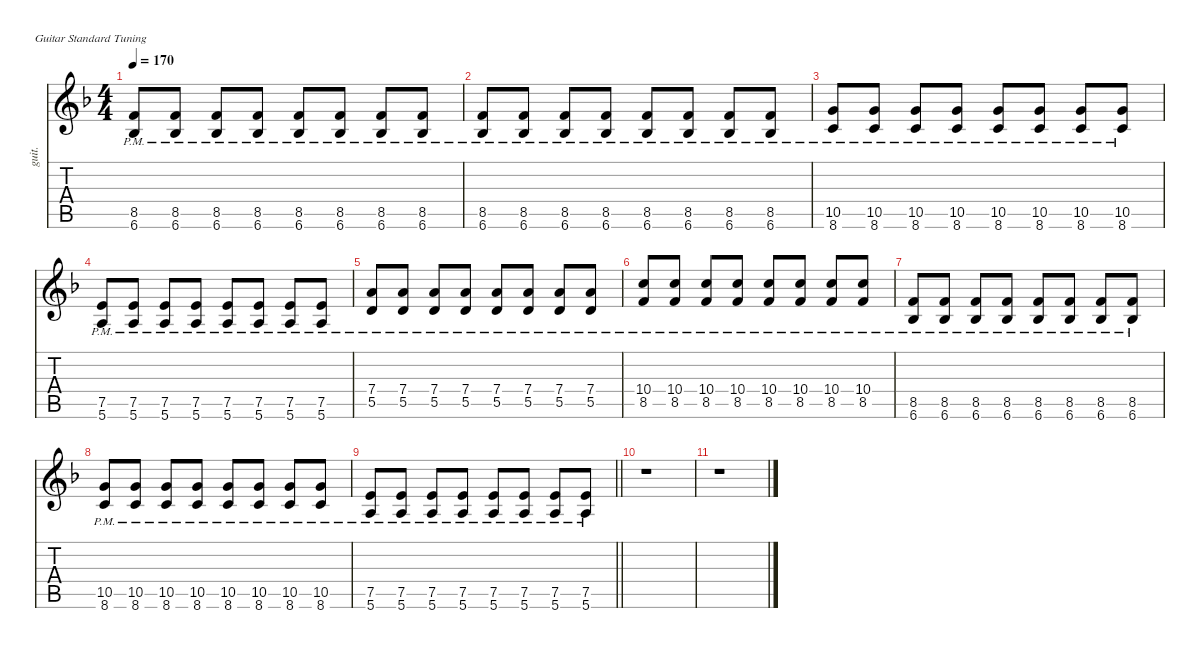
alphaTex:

\defaultSystemsLayout 4
\hideDynamics
\bracketExtendMode nobrackets
\otherSystemsTrackNameOrientation horizontal
\track ("Guitar" "guit.") {defaultSystemsLayout 4 instrument overdrivenguitar}
\staff {score tabs}
\tuning (E4 B3 G3 D3 A2 E2)
\ts (4 4)
\tempo 170
\clef g2
\ks dminor
(8.5{pm acc forcenatural} 6.6{pm acc b}).8{dy f beam Up} (8.5{pm acc forcenatural} 6.6{pm acc b}).8{beam Up} (8.5{pm acc forcenatural} 6.6{pm acc b}).8{beam Up} (8.5{pm acc forcenatural} 6.6{pm acc b}).8{beam Up} (8.5{pm acc forcenatural} 6.6{pm acc b}).8{beam Up} (8.5{pm acc forcenatural} 6.6{pm acc b}).8{beam Up} (8.5{pm acc forcenatural} 6.6{pm acc b}).8{beam Up} (8.5{pm acc forcenatural} 6.6{pm acc b}).8{beam Up} |
(8.5{pm acc forcenatural} 6.6{pm acc b}).8{beam Up} (8.5{pm acc forcenatural} 6.6{pm acc b}).8{beam Up} (8.5{pm acc forcenatural} 6.6{pm acc b}).8{beam Up} (8.5{pm acc forcenatural} 6.6{pm acc b}).8{beam Up} (8.5{pm acc forcenatural} 6.6{pm acc b}).8{beam Up} (8.5{pm acc forcenatural} 6.6{pm acc b}).8{beam Up} (8.5{pm acc forcenatural} 6.6{pm acc b}).8{beam Up} (8.5{pm acc forcenatural} 6.6{pm acc b}).8{beam Up} |
(10.5{pm acc forcenatural} 8.6{pm acc forcenatural}).8{beam Up} (10.5{pm acc forcenatural} 8.6{pm acc forcenatural}).8{beam Up} (10.5{pm acc forcenatural} 8.6{pm acc forcenatural}).8{beam Up} (10.5{pm acc forcenatural} 8.6{pm acc forcenatural}).8{beam Up} (10.5{pm acc forcenatural} 8.6{pm acc forcenatural}).8{beam Up} (10.5{pm acc forcenatural} 8.6{pm acc forcenatural}).8{beam Up} (10.5{pm acc forcenatural} 8.6{pm acc forcenatural}).8{beam Up} (10.5{pm acc forcenatural} 8.6{pm acc forcenatural}).8{beam Up} |
(7.5{pm acc forcenatural} 5.6{pm acc forcenatural}).8{beam Up} (7.5{pm acc forcenatural} 5.6{pm acc forcenatural}).8{beam Up} (7.5{pm acc forcenatural} 5.6{pm acc forcenatural}).8{beam Up} (7.5{pm acc forcenatural} 5.6{pm acc forcenatural}).8{beam Up} (7.5{pm acc forcenatural} 5.6{pm acc forcenatural}).8{beam Up} (7.5{pm acc forcenatural} 5.6{pm acc forcenatural}).8{beam Up} (7.5{pm acc forcenatural} 5.6{pm acc forcenatural}).8{beam Up} (7.5{pm acc forcenatural} 5.6{pm acc forcenatural}).8{beam Up} |
(7.4{pm acc forcenatural} 5.5{pm acc forcenatural}).8{beam Up} (7.4{pm acc forcenatural} 5.5{pm acc forcenatural}).8{beam Up} (7.4{pm acc forcenatural} 5.5{pm acc forcenatural}).8{beam Up} (7.4{pm acc forcenatural} 5.5{pm acc forcenatural}).8{beam Up} (7.4{pm acc forcenatural} 5.5{pm acc forcenatural}).8{beam Up} (7.4{pm acc forcenatural} 5.5{pm acc forcenatural}).8{beam Up} (7.4{pm acc forcenatural} 5.5{pm acc forcenatural}).8{beam Up} (7.4{pm acc forcenatural} 5.5{pm acc forcenatural}).8{beam Up} |
(10.4{pm acc forcenatural} 8.5{pm acc forcenatural}).8{beam Up} (10.4{pm acc forcenatural} 8.5{pm acc forcenatural}).8{beam Up} (10.4{pm acc forcenatural} 8.5{pm acc forcenatural}).8{beam Up} (10.4{pm acc forcenatural} 8.5{pm acc forcenatural}).8{beam Up} (10.4{pm acc forcenatural} 8.5{pm acc forcenatural}).8{beam Up} (10.4{pm acc forcenatural} 8.5{pm acc forcenatural}).8{beam Up} (10.4{pm acc forcenatural} 8.5{pm acc forcenatural}).8{beam Up} (10.4{pm acc forcenatural} 8.5{pm acc forcenatural}).8{beam Up} |
(8.5{pm acc forcenatural} 6.6{pm acc b}).8{beam Up} (8.5{pm acc forcenatural} 6.6{pm acc b}).8{beam Up} (8.5{pm acc forcenatural} 6.6{pm acc b}).8{beam Up} (8.5{pm acc forcenatural} 6.6{pm acc b}).8{beam Up} (8.5{pm acc forcenatural} 6.6{pm acc b}).8{beam Up} (8.5{pm acc forcenatural} 6.6{pm acc b}).8{beam Up} (8.5{pm acc forcenatural} 6.6{pm acc b}).8{beam Up} (8.5{pm acc forcenatural} 6.6{pm acc b}).8{beam Up} |
(10.5{pm acc forcenatural} 8.6{pm acc forcenatural}).8{beam Up} (10.5{pm acc forcenatural} 8.6{pm acc forcenatural}).8{beam Up} (10.5{pm acc forcenatural} 8.6{pm acc forcenatural}).8{beam Up} (10.5{pm acc forcenatural} 8.6{pm acc forcenatural}).8{beam Up} (10.5{pm acc forcenatural} 8.6{pm acc forcenatural}).8{beam Up} (10.5{pm acc forcenatural} 8.6{pm acc forcenatural}).8{beam Up} (10.5{pm acc forcenatural} 8.6{pm acc forcenatural}).8{beam Up} (10.5{pm acc forcenatural} 8.6{pm acc forcenatural}).8{beam Up} |
\barLineRight lightlight
(7.5{pm acc forcenatural} 5.6{pm acc forcenatural}).8{beam Up} (7.5{pm acc forcenatural} 5.6{pm acc forcenatural}).8{beam Up} (7.5{pm acc forcenatural} 5.6{pm acc forcenatural}).8{beam Up} (7.5{pm acc forcenatural} 5.6{pm acc forcenatural}).8{beam Up} (7.5{pm acc forcenatural} 5.6{pm acc forcenatural}).8{beam Up} (7.5{pm acc forcenatural} 5.6{pm acc forcenatural}).8{beam Up} (7.5{pm acc forcenatural} 5.6{pm acc forcenatural}).8{beam Up} (7.5{pm acc forcenatural} 5.6{pm acc forcenatural}).8{beam Up} |
\section ("" "")
r.1{beam Down} |
r.1{beam Down}
